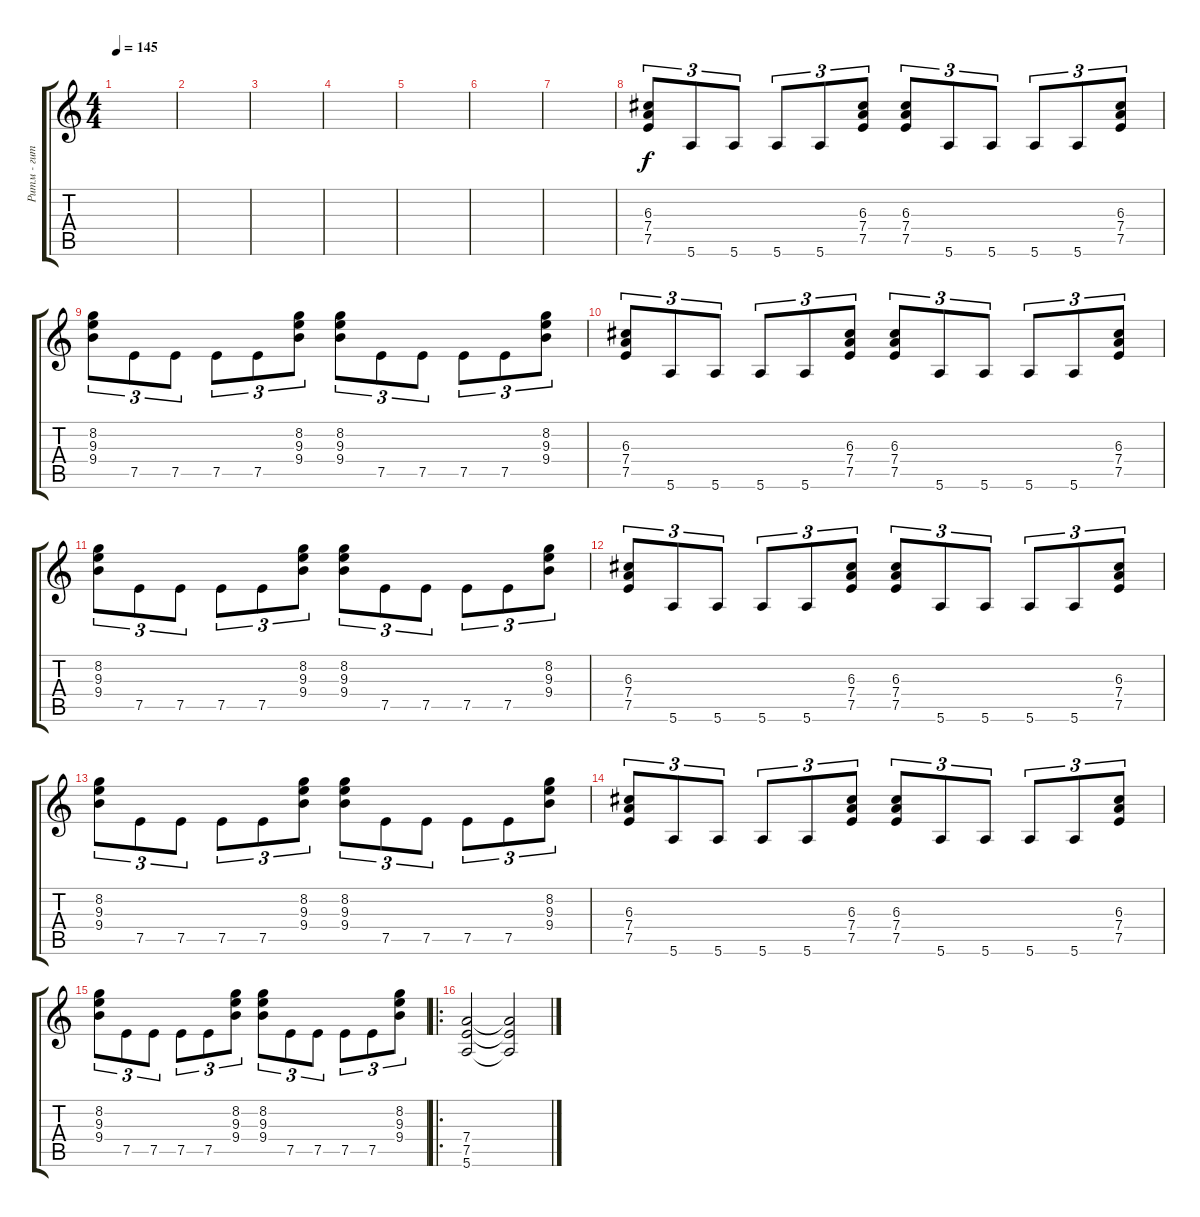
\track ("Ритм - гитара" "Ритм - гит") {instrument distortionguitar}
\staff {score tabs}
\tuning (E4 B3 G3 D3 A2 E2) {hide}
\ts (4 4)
\tempo 145
\clef g2
\ks c
|
|
|
|
|
|
|
(6.3 7.4 7.5).8{tu (3 2)} 5.6.8{tu (3 2)} 5.6.8{tu (3 2)} 5.6.8{tu (3 2)} 5.6.8{tu (3 2)} (6.3 7.4 7.5).8{tu (3 2)} (6.3 7.4 7.5).8{tu (3 2)} 5.6.8{tu (3 2)} 5.6.8{tu (3 2)} 5.6.8{tu (3 2)} 5.6.8{tu (3 2)} (6.3 7.4 7.5).8{tu (3 2)} |
(8.2 9.3 9.4).8{tu (3 2)} 7.5.8{tu (3 2)} 7.5.8{tu (3 2)} 7.5.8{tu (3 2)} 7.5.8{tu (3 2)} (8.2 9.3 9.4).8{tu (3 2)} (8.2 9.3 9.4).8{tu (3 2)} 7.5.8{tu (3 2)} 7.5.8{tu (3 2)} 7.5.8{tu (3 2)} 7.5.8{tu (3 2)} (8.2 9.3 9.4).8{tu (3 2)} |
(6.3 7.4 7.5).8{tu (3 2)} 5.6.8{tu (3 2)} 5.6.8{tu (3 2)} 5.6.8{tu (3 2)} 5.6.8{tu (3 2)} (6.3 7.4 7.5).8{tu (3 2)} (6.3 7.4 7.5).8{tu (3 2)} 5.6.8{tu (3 2)} 5.6.8{tu (3 2)} 5.6.8{tu (3 2)} 5.6.8{tu (3 2)} (6.3 7.4 7.5).8{tu (3 2)} |
(8.2 9.3 9.4).8{tu (3 2)} 7.5.8{tu (3 2)} 7.5.8{tu (3 2)} 7.5.8{tu (3 2)} 7.5.8{tu (3 2)} (8.2 9.3 9.4).8{tu (3 2)} (8.2 9.3 9.4).8{tu (3 2)} 7.5.8{tu (3 2)} 7.5.8{tu (3 2)} 7.5.8{tu (3 2)} 7.5.8{tu (3 2)} (8.2 9.3 9.4).8{tu (3 2)} |
(6.3 7.4 7.5).8{tu (3 2)} 5.6.8{tu (3 2)} 5.6.8{tu (3 2)} 5.6.8{tu (3 2)} 5.6.8{tu (3 2)} (6.3 7.4 7.5).8{tu (3 2)} (6.3 7.4 7.5).8{tu (3 2)} 5.6.8{tu (3 2)} 5.6.8{tu (3 2)} 5.6.8{tu (3 2)} 5.6.8{tu (3 2)} (6.3 7.4 7.5).8{tu (3 2)} |
(8.2 9.3 9.4).8{tu (3 2)} 7.5.8{tu (3 2)} 7.5.8{tu (3 2)} 7.5.8{tu (3 2)} 7.5.8{tu (3 2)} (8.2 9.3 9.4).8{tu (3 2)} (8.2 9.3 9.4).8{tu (3 2)} 7.5.8{tu (3 2)} 7.5.8{tu (3 2)} 7.5.8{tu (3 2)} 7.5.8{tu (3 2)} (8.2 9.3 9.4).8{tu (3 2)} |
(6.3 7.4 7.5).8{tu (3 2)} 5.6.8{tu (3 2)} 5.6.8{tu (3 2)} 5.6.8{tu (3 2)} 5.6.8{tu (3 2)} (6.3 7.4 7.5).8{tu (3 2)} (6.3 7.4 7.5).8{tu (3 2)} 5.6.8{tu (3 2)} 5.6.8{tu (3 2)} 5.6.8{tu (3 2)} 5.6.8{tu (3 2)} (6.3 7.4 7.5).8{tu (3 2)} |
(8.2 9.3 9.4).8{tu (3 2)} 7.5.8{tu (3 2)} 7.5.8{tu (3 2)} 7.5.8{tu (3 2)} 7.5.8{tu (3 2)} (8.2 9.3 9.4).8{tu (3 2)} (8.2 9.3 9.4).8{tu (3 2)} 7.5.8{tu (3 2)} 7.5.8{tu (3 2)} 7.5.8{tu (3 2)} 7.5.8{tu (3 2)} (8.2 9.3 9.4).8{tu (3 2)} |
\ro
(7.4 7.5 5.6).2 (7.4{t} 7.5{t} 5.6{t}).2
